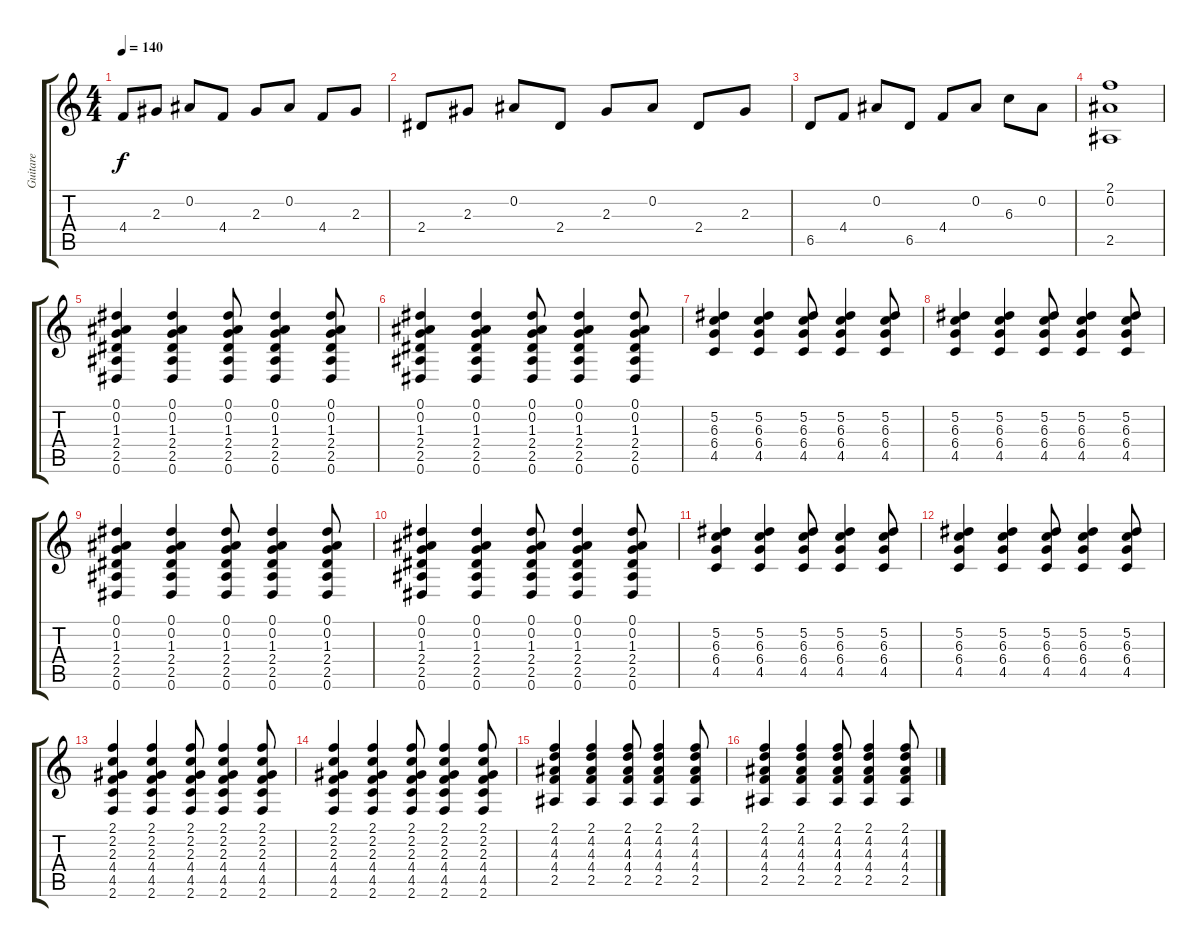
\track ("Guitare" "Guitare") {instrument distortionguitar}
\staff {score tabs}
\tuning (Eb4 Bb3 Gb3 Db3 Ab2 Eb2) {hide}
\ts (4 4)
\tempo 140
\clef g2
\ks c
4.4.8{dy f instrument distortionguitar} 2.3.8 0.2.8 4.4.8 2.3.8 0.2.8 4.4.8 2.3.8 |
2.4.8 2.3.8 0.2.8 2.4.8 2.3.8 0.2.8 2.4.8 2.3.8 |
6.5.8 4.4.8 0.2.8 6.5.8 4.4.8 0.2.8 6.3.8 0.2.8 |
(2.1 0.2 2.5).1 |
(0.1 0.2 1.3 2.4 2.5 0.6).4 (0.1 0.2 1.3 2.4 2.5 0.6).4 (0.1 0.2 1.3 2.4 2.5 0.6).8 (0.1 0.2 1.3 2.4 2.5 0.6).4 (0.1 0.2 1.3 2.4 2.5 0.6).8 |
(0.1 0.2 1.3 2.4 2.5 0.6).4 (0.1 0.2 1.3 2.4 2.5 0.6).4 (0.1 0.2 1.3 2.4 2.5 0.6).8 (0.1 0.2 1.3 2.4 2.5 0.6).4 (0.1 0.2 1.3 2.4 2.5 0.6).8 |
(5.2 6.3 6.4 4.5).4 (5.2 6.3 6.4 4.5).4 (5.2 6.3 6.4 4.5).8 (5.2 6.3 6.4 4.5).4 (5.2 6.3 6.4 4.5).8 |
(5.2 6.3 6.4 4.5).4 (5.2 6.3 6.4 4.5).4 (5.2 6.3 6.4 4.5).8 (5.2 6.3 6.4 4.5).4 (5.2 6.3 6.4 4.5).8 |
(0.1 0.2 1.3 2.4 2.5 0.6).4 (0.1 0.2 1.3 2.4 2.5 0.6).4 (0.1 0.2 1.3 2.4 2.5 0.6).8 (0.1 0.2 1.3 2.4 2.5 0.6).4 (0.1 0.2 1.3 2.4 2.5 0.6).8 |
(0.1 0.2 1.3 2.4 2.5 0.6).4 (0.1 0.2 1.3 2.4 2.5 0.6).4 (0.1 0.2 1.3 2.4 2.5 0.6).8 (0.1 0.2 1.3 2.4 2.5 0.6).4 (0.1 0.2 1.3 2.4 2.5 0.6).8 |
(5.2 6.3 6.4 4.5).4 (5.2 6.3 6.4 4.5).4 (5.2 6.3 6.4 4.5).8 (5.2 6.3 6.4 4.5).4 (5.2 6.3 6.4 4.5).8 |
(5.2 6.3 6.4 4.5).4 (5.2 6.3 6.4 4.5).4 (5.2 6.3 6.4 4.5).8 (5.2 6.3 6.4 4.5).4 (5.2 6.3 6.4 4.5).8 |
(2.1 2.2 2.3 4.4 4.5 2.6).4 (2.1 2.2 2.3 4.4 4.5 2.6).4 (2.1 2.2 2.3 4.4 4.5 2.6).8 (2.1 2.2 2.3 4.4 4.5 2.6).4 (2.1 2.2 2.3 4.4 4.5 2.6).8 |
(2.1 2.2 2.3 4.4 4.5 2.6).4 (2.1 2.2 2.3 4.4 4.5 2.6).4 (2.1 2.2 2.3 4.4 4.5 2.6).8 (2.1 2.2 2.3 4.4 4.5 2.6).4 (2.1 2.2 2.3 4.4 4.5 2.6).8 |
(2.1 4.2 4.3 4.4 2.5).4 (2.1 4.2 4.3 4.4 2.5).4 (2.1 4.2 4.3 4.4 2.5).8 (2.1 4.2 4.3 4.4 2.5).4 (2.1 4.2 4.3 4.4 2.5).8 |
(2.1 4.2 4.3 4.4 2.5).4 (2.1 4.2 4.3 4.4 2.5).4 (2.1 4.2 4.3 4.4 2.5).8 (2.1 4.2 4.3 4.4 2.5).4 (2.1 4.2 4.3 4.4 2.5).8
